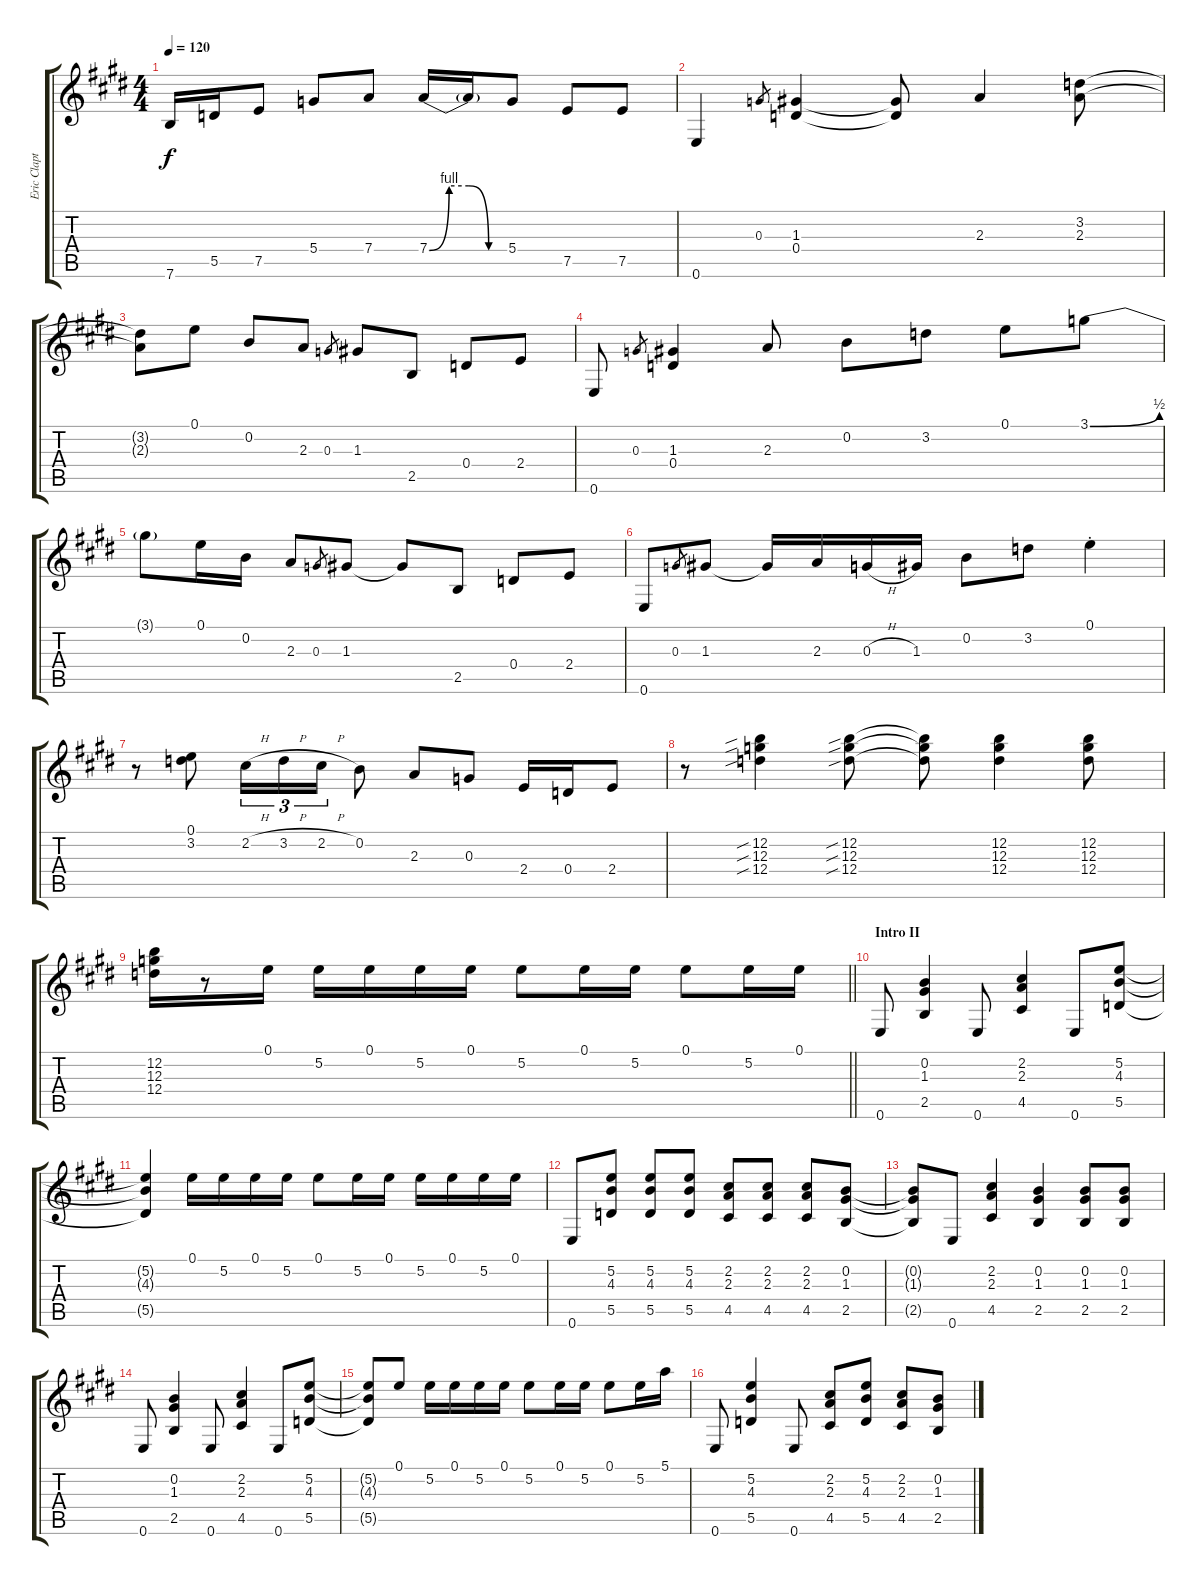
\track ("Eric Clapton Guitar" "Eric Clapt") {instrument acousticguitarnylon}
\staff {score tabs}
\tuning (E4 B3 G3 D3 A2 E2) {hide}
\ts (4 4)
\tempo 120
\clef g2
\ks e
7.6.16{dy f} 5.5.16 7.5.8 5.4.8 7.4.8 7.4{be (custom 0 0 15 4 30 4 45 0 60 0)}.16 7.4{t}.16 5.4.8 7.5.8 7.5.8 |
0.6.4 0.3.8{gr} (1.3 0.4).4 (1.3{t} 0.4{t}).8 2.3.4 (3.2 2.3).8 |
(3.2{t} 2.3{t}).8 0.1.8 0.2.8 2.3.8 0.3.8{gr} 1.3.8 2.5.8 0.4.8 2.4.8 |
0.6.8 0.3.8{gr} (1.3 0.4).4 2.3.8 0.2.8 3.2.8 0.1.8 3.1{be (bend 0 0 60 2)}.8 |
3.1{t}.8 0.1.16 0.2.16 2.3.8 0.3.8{gr} 1.3.8 1.3{t}.8 2.5.8 0.4.8 2.4.8 |
0.6.8 0.3.8{gr} 1.3.8 1.3{t}.16 2.3.16 0.3{h}.16 1.3.16 0.2.8 3.2.8 0.1{st}.4 |
r.8 (0.1 3.2).8 2.2{h}.16{tu (3 2)} 3.2{h}.16{tu (3 2)} 2.2{h}.16{tu (3 2)} 0.2.8 2.3.8 0.3.8 2.4.16 0.4.16 2.4.8 |
r.8 (12.2{sib} 12.3{sib} 12.4{sib}).4 (12.2{sib} 12.3{sib} 12.4{sib}).8 (12.2{t} 12.3{t} 12.4{t}).8 (12.2 12.3 12.4).4 (12.2 12.3 12.4).8 |
\barLineRight lightlight
(12.2 12.3 12.4).16 r.8 0.1.16 5.2.16 0.1.16 5.2.16 0.1.16 5.2.8 0.1.16 5.2.16 0.1.8 5.2.16 0.1.16 |
\section ("" "Intro II")
0.6.8 (0.2 1.3 2.5).4 0.6.8 (2.2 2.3 4.5).4 0.6.8 (5.2 4.3 5.5).8 |
(5.2{t} 4.3{t} 5.5{t}).4 0.1.16 5.2.16 0.1.16 5.2.16 0.1.8 5.2.16 0.1.16 5.2.16 0.1.16 5.2.16 0.1.16 |
0.6.8 (5.2 4.3 5.5).8 (5.2 4.3 5.5).8 (5.2 4.3 5.5).8 (2.2 2.3 4.5).8 (2.2 2.3 4.5).8 (2.2 2.3 4.5).8 (0.2 1.3 2.5).8 |
(0.2{t} 1.3{t} 2.5{t}).8 0.6.8 (2.2 2.3 4.5).4 (0.2 1.3 2.5).4 (0.2 1.3 2.5).8 (0.2 1.3 2.5).8 |
0.6.8 (0.2 1.3 2.5).4 0.6.8 (2.2 2.3 4.5).4 0.6.8 (5.2 4.3 5.5).8 |
(5.2{t} 4.3{t} 5.5{t}).8 0.1.8 5.2.16 0.1.16 5.2.16 0.1.16 5.2.8 0.1.16 5.2.16 0.1.8 5.2.16 5.1.16 |
0.6.8 (5.2 4.3 5.5).4 0.6.8 (2.2 2.3 4.5).8 (5.2 4.3 5.5).8 (2.2 2.3 4.5).8 (0.2 1.3 2.5).8
